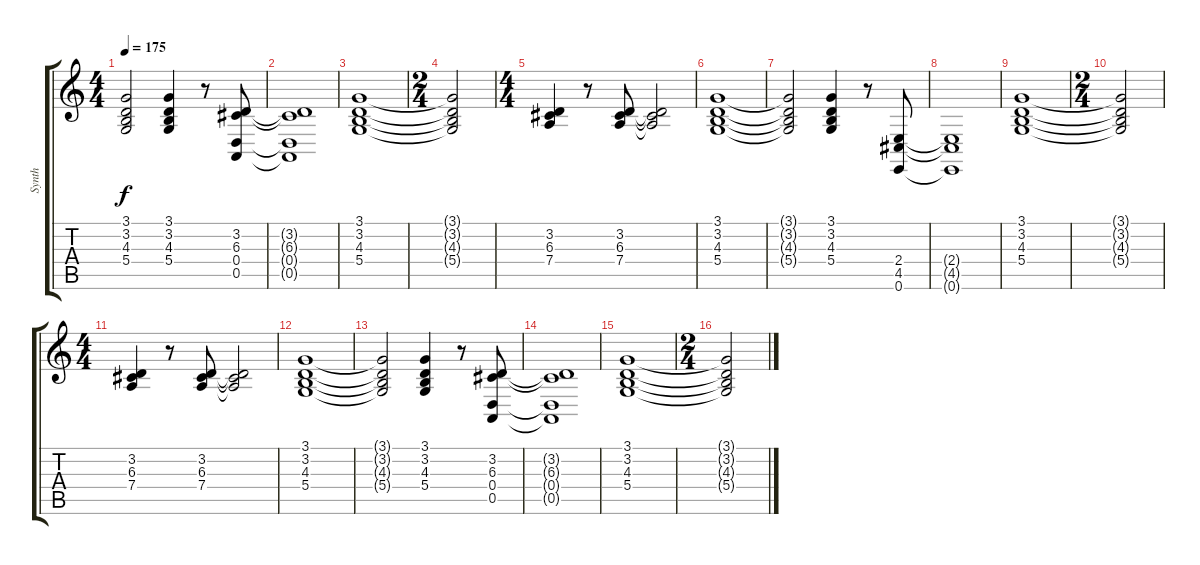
\track ("Synth" "Synth") {instrument lead2sawtooth}
\staff {score tabs}
\tuning (E4 B3 G3 D3 A2 E2) {hide}
\ts (4 4)
\tempo 175
\clef g2
\ks c
(3.1{t} 3.2{t} 4.3{t} 5.4{t}).2{dy f} (3.1 3.2 4.3 5.4).4 r.8 (3.2 6.3 0.4 0.5).8 |
(3.2{t} 6.3{t} 0.4{t} 0.5{t}).1 |
(3.1 3.2 4.3 5.4).1 |
\ts (2 4)
(3.1{t} 3.2{t} 4.3{t} 5.4{t}).2 |
\ts (4 4)
(3.2 6.3 7.4).4 r.8 (3.2 6.3 7.4).8 (3.2{t} 6.3{t} 7.4{t}).2 |
(3.1 3.2 4.3 5.4).1 |
(3.1{t} 3.2{t} 4.3{t} 5.4{t}).2 (3.1 3.2 4.3 5.4).4 r.8 (2.4 4.5 0.6).8 |
(2.4{t} 4.5{t} 0.6{t}).1 |
(3.1 3.2 4.3 5.4).1{volume 7} |
\ts (2 4)
(3.1{t} 3.2{t} 4.3{t} 5.4{t}).2 |
\ts (4 4)
(3.2 6.3 7.4).4 r.8 (3.2 6.3 7.4).8 (3.2{t} 6.3{t} 7.4{t}).2 |
(3.1 3.2 4.3 5.4).1 |
(3.1{t} 3.2{t} 4.3{t} 5.4{t}).2 (3.1 3.2 4.3 5.4).4 r.8 (3.2 6.3 0.4 0.5).8 |
(3.2{t} 6.3{t} 0.4{t} 0.5{t}).1 |
(3.1 3.2 4.3 5.4).1 |
\ts (2 4)
(3.1{t} 3.2{t} 4.3{t} 5.4{t}).2
